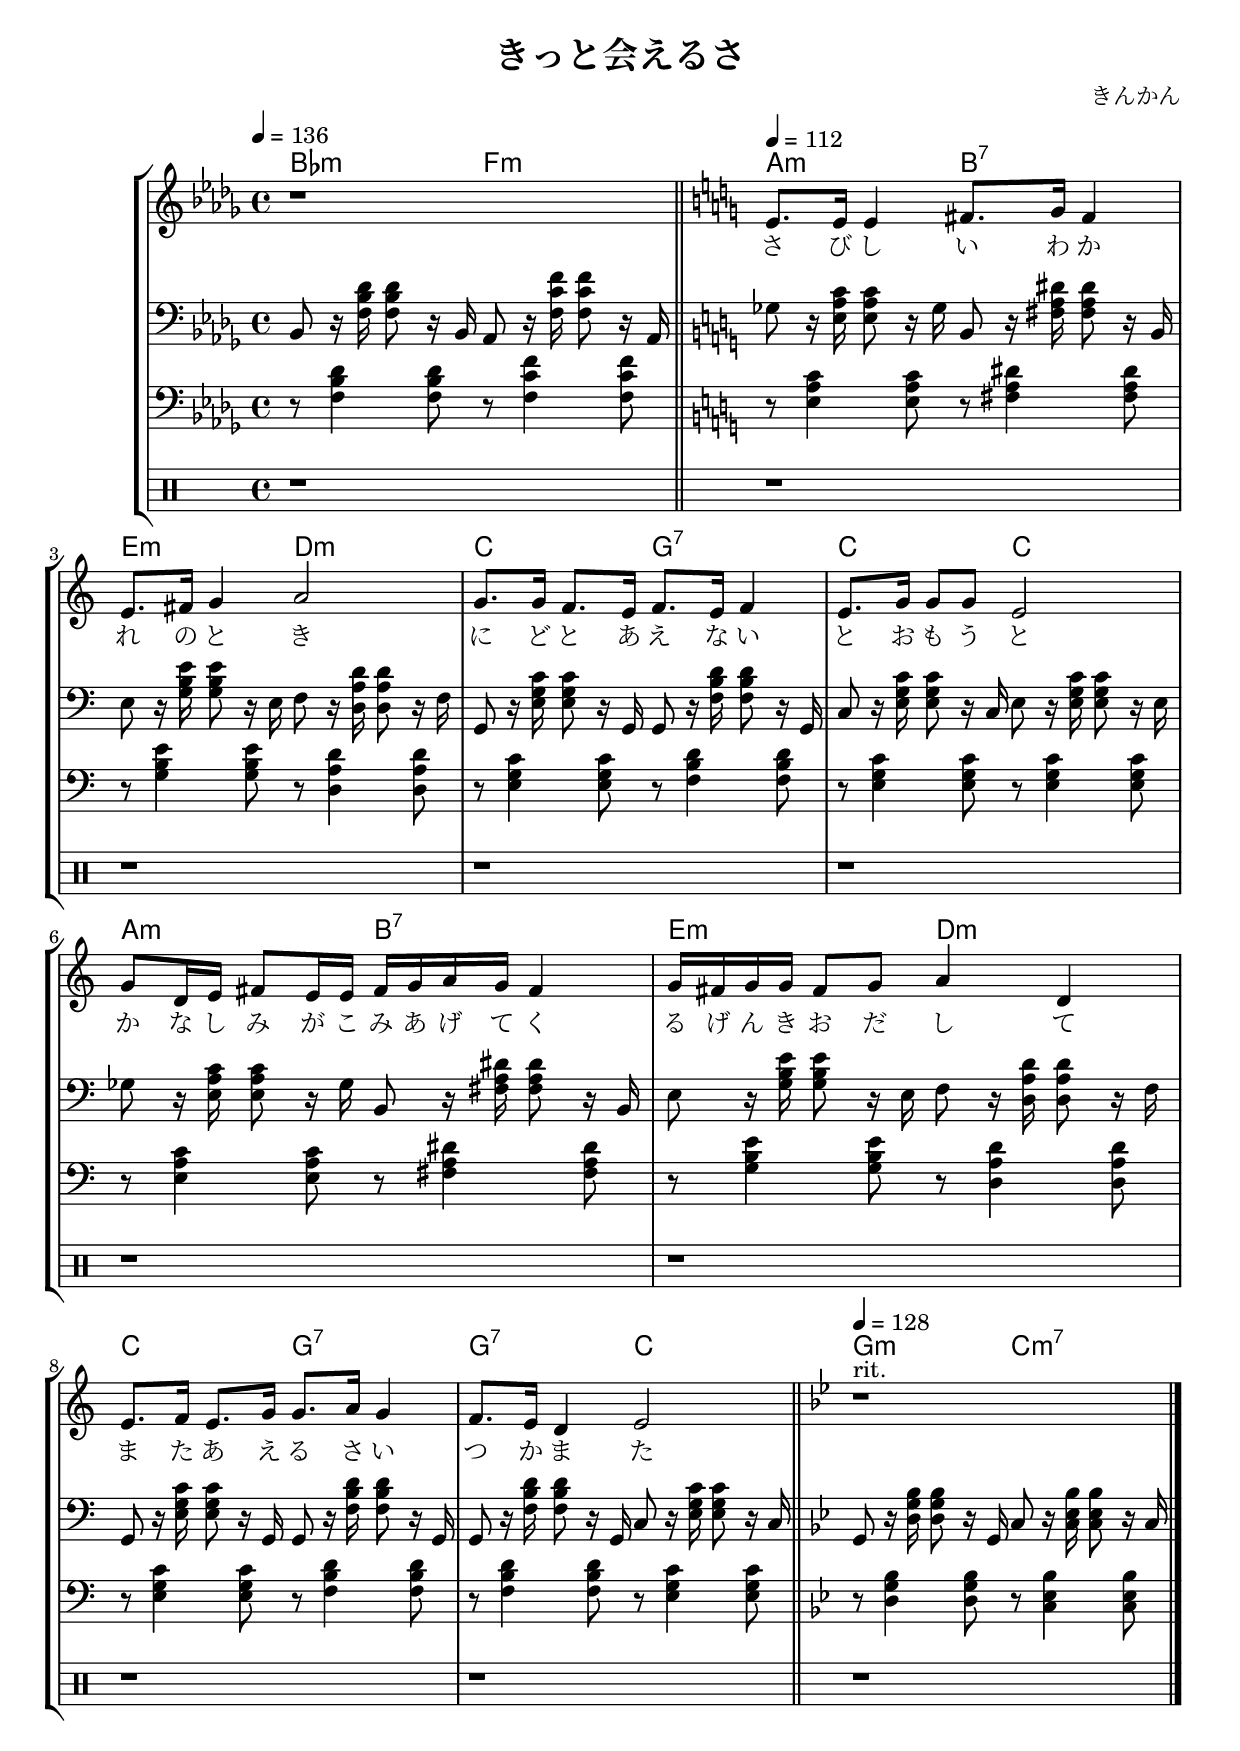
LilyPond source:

\version "2.12.1"

\header {
	title = \markup {きっと会えるさ}
	composer = \markup \center-column {きんかん}
}

harmony = \chordmode {
	bes2:m f:m 

	a:m b:7 e:m d:m c g:7 c c a:m b:7 e:m d:m c g:7 g:7 c 

	g:m c:min7 
}

melody = {
	\key des \major
	\tempo 4 = 136
	r1   
	\set Staff.midiInstrument = #"fss0.42"
		\key c \major
	\tempo 4 = 112
 e'8.  e'16  e'4  fis'8.  g'16  fis'4 
	e'8.  fis'16  g'4  a'2 
	g'8.  g'16  f'8.  e'16  f'8.  e'16  f'4 
	e'8.  g'16  g'8  g'8  e'2 
	g'8  d'16  e'16  fis'8  e'16  e'16  fis'16  g'16  a'16  g'16  fis'4 
	g'16  fis'16  g'16  g'16  fis'8  g'8  a'4  d'4 
	e'8.  f'16  e'8.  g'16  g'8.  a'16  g'4 
	f'8.  e'16  d'4  e'2
	\key bes \major
	\tempo 4 = 128
	r1^"rit." \bar "|."
}

words = \lyricmode {
	
	さ  び  し  い  わ  か  れ  の  と  き  に  ど  と  あ  え  な  い  と  お  も  う  と  か  な  し  み  が  こ  み  あ  げ  て  く  る  げ  ん  き  お  だ  し  て  ま  た  あ  え  る  さ  い  つ  か  ま  た  
	
}

tempochange = {
	\tempo 4 = 136
	r1 \bar "||"
	\tempo 4 = 112
	r1 | r1 | r1 | r1 | r1 | r1 | r1 | r1 \bar "||"
	\tempo 4 = 128
	\tempo 4 = 96 r2 \tempo 4 = 85 r2 \bar "|."
}

mainacc = {
	\clef bass
	\set Staff.midiInstrument = #"Accordion"
	\key des \major
	\tempo 4 = 136
	bes,8 r16 <f bes des'>16 <f bes des'>8 r16 bes,16
	as,8 r16 <f c' f'>16 <f c' f'>8 r16 as,16
	\bar "||"

	\set Staff.midiInstrument = #"Reed organ"
	\key c \major
	\tempo 4 = 112
	ges8 r16 <e a c'>16 <e a c'>8 r16 ges16
	b,8 r16 <fis a dis'>16 <fis a dis'>8 r16 b,16
	e8 r16 <g b e'>16 <g b e'>8 r16 e16
	f8 r16 <d a d'>16 <d a d'>8 r16 f16
	g,8 r16 <e g c'>16 <e g c'>8 r16 g,16
	g,8 r16 <f b d'>16 <f b d'>8 r16 g,16
	c8 r16 <e g c'>16 <e g c'>8 r16 c16
	e8 r16 <e g c'>16 <e g c'>8 r16 e16
	ges8 r16 <e a c'>16 <e a c'>8 r16 ges16
	b,8 r16 <fis a dis'>16 <fis a dis'>8 r16 b,16
	e8 r16 <g b e'>16 <g b e'>8 r16 e16
	f8 r16 <d a d'>16 <d a d'>8 r16 f16
	g,8 r16 <e g c'>16 <e g c'>8 r16 g,16
	g,8 r16 <f b d'>16 <f b d'>8 r16 g,16
	g,8 r16 <f b d'>16 <f b d'>8 r16 g,16
	c8 r16 <e g c'>16 <e g c'>8 r16 c16
	\bar "||"

	\set Staff.midiInstrument = #"Electric Guitar (jazz)"
	\key bes \major
	\tempo 4 = 128
	g,8 r16 <d g bes>16 <d g bes>8 r16 g,16
	c8 r16 <c es bes>16 <c es bes>8 r16 c16
	\bar "|."
}

subacc = {
	\clef bass
	\set Staff.midiInstrument = #"Electric Piano 1"
	\key des \major
	\tempo 4 = 136
	r8 <f bes des'>4 <f bes des'>8
	r8 <f c' f'>4 <f c' f'>8
	\bar "||"

	\set Staff.midiInstrument = #"Honky-tonk"
	\key c \major
	\tempo 4 = 112
	r8 <e a c'>4 <e a c'>8
	r8 <fis a dis'>4 <fis a dis'>8
	r8 <g b e'>4 <g b e'>8
	r8 <d a d'>4 <d a d'>8
	r8 <e g c'>4 <e g c'>8
	r8 <f b d'>4 <f b d'>8
	r8 <e g c'>4 <e g c'>8
	r8 <e g c'>4 <e g c'>8
	r8 <e a c'>4 <e a c'>8
	r8 <fis a dis'>4 <fis a dis'>8
	r8 <g b e'>4 <g b e'>8
	r8 <d a d'>4 <d a d'>8
	r8 <e g c'>4 <e g c'>8
	r8 <f b d'>4 <f b d'>8
	r8 <f b d'>4 <f b d'>8
	r8 <e g c'>4 <e g c'>8
	\bar "||"

	\set Staff.midiInstrument = #"Music box"
	\key bes \major
	\tempo 4 = 128
	r8 <d g bes>4 <d g bes>8
	r8 <c es bes>4 <c es bes>8
	\bar "|."
}

percA = {
	\drummode {
	r1 \bar "||"
	r1 |r1 |r1 |r1 |r1 |r1 |r1 |r1 \bar "||"
	r1 \bar "|."
	}
}

percB = {
	\drummode {
	r1 \bar "||"
	r1 |r1 |r1 |r1 |r1 |r1 |r1 |r1 \bar "||"
	r1 \bar "|."
	}
}

percC = {
	\drummode {
	r1 \bar "||"
	r1 |r1 |r1 |r1 |r1 |r1 |r1 |r1 \bar "||"
	r1 \bar "|."
	}
}

percD = {
	\drummode {
	r1 \bar "||"
	r1 |r1 |r1 |r1 |r1 |r1 |r1 |r1 \bar "||"
	r1 \bar "|."
	}
}

percE = {
	\drummode {
	r1 \bar "||"
	r1 |r1 |r1 |r1 |r1 |r1 |r1 |r1 \bar "||"
	r1 \bar "|."
	}
}

\score {
	<<
		\new StaffGroup <<
			\new ChordNames {\harmony}
			\new Voice = "melody" {\melody}
			\new Lyrics \lyricsto "melody" \words
			\new Staff = "mainacc" {\mainacc}
			\new Staff = "subacc" {\subacc}
			\new DrumStaff <<
				\new DrumVoice {\percA}
				\new DrumVoice {\percB}
				\new DrumVoice {\percC}
				\new DrumVoice {\percD}
				\new DrumVoice {\percE}
			>>
		>>
	>>
	\layout { }
}
